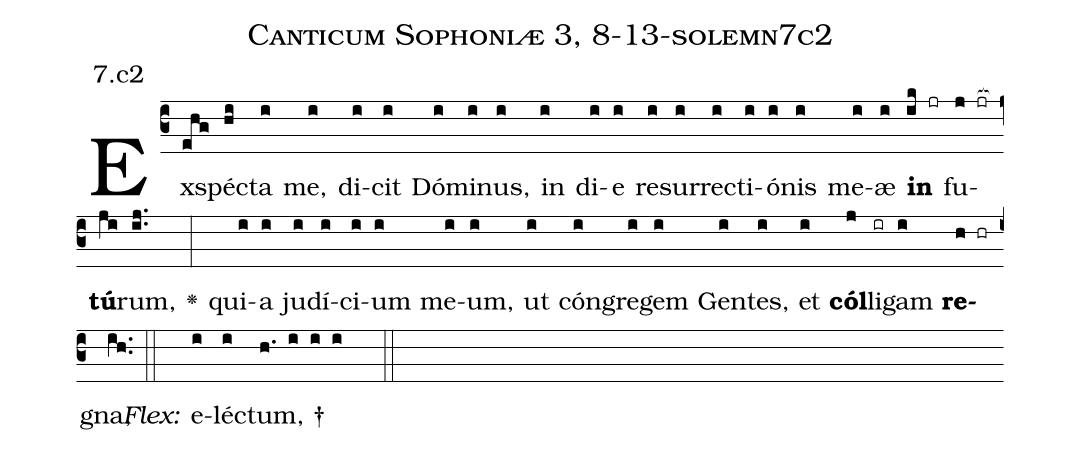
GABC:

name: Canticum Sophoniæ 3, 8-13-solemn7c2;
annotation: 7.c2;
%%
(c3)Ex(ehg)spé(hi)cta(i) me,(i) di(i)cit(i) Dó(i)mi(i)nus,(i) in(i) di(i)e(i) re(i)sur(i)re(i)cti(i)ó(i)nis(i) me(i)æ(i) <b>in</b>(ik jr) fu(j jr[ocb:1{])<b>tú</b>(ji[ocb:0}])rum,(ij..) <v>\greheightstar</v>(:) qui(i)a(i) ju(i)dí(i)ci(i)um(i) me(i)um,(i) ut(i) cón(i)gre(i)gem(i) Gen(i)tes,(i) et(i) <b>cól</b>(j)li(ir)gam(i) <b>re</b>(h hr)gna,(ih..) (::)
<i>Flex:</i>()  e(i)lé(i)ctum, †(h. i i i  ::)

%E(i) u(i) o(j) u(i) a(h) e.(ih..) (::)
